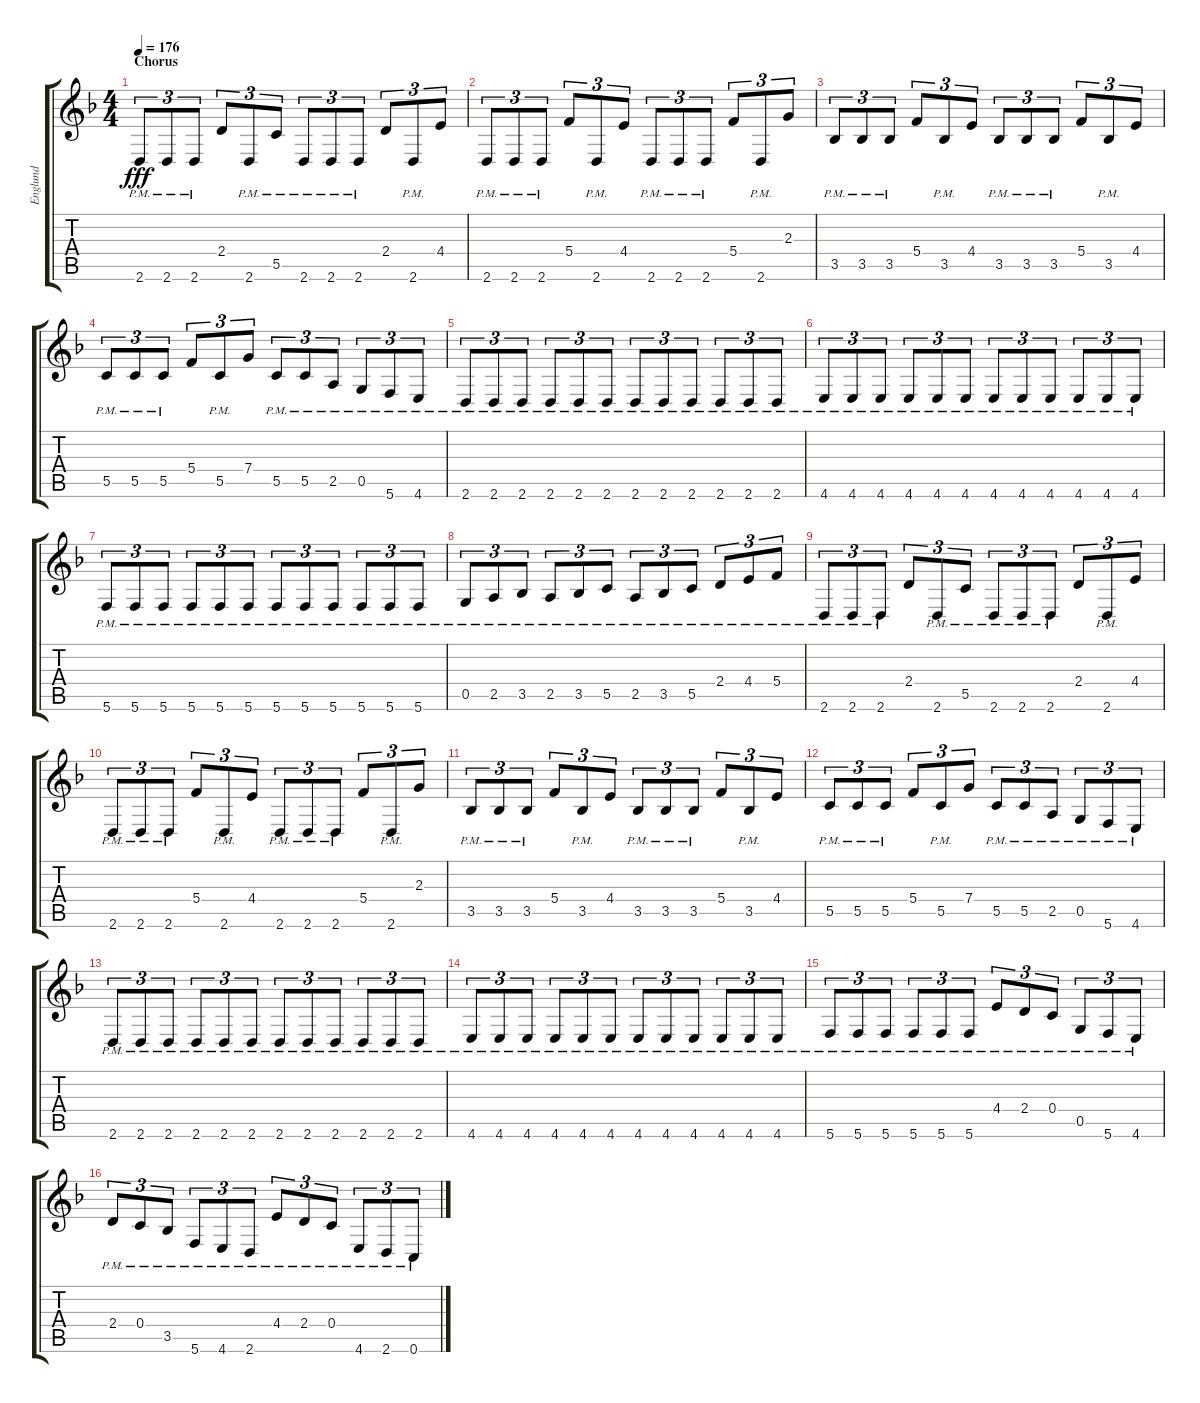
\track ("Englund" "Englund") {instrument distortionguitar}
\staff {score tabs}
\tuning (D4 A3 F3 C3 G2 C2) {hide}
\ts (4 4)
\section ("" "Chorus")
\tempo 176
\clef g2
\ks f
2.6{pm}.8{tu (3 2) dy fff} 2.6{pm}.8{tu (3 2)} 2.6{pm}.8{tu (3 2)} 2.4.8{tu (3 2)} 2.6{pm}.8{tu (3 2)} 5.5{pm}.8{tu (3 2)} 2.6{pm}.8{tu (3 2)} 2.6{pm}.8{tu (3 2)} 2.6{pm}.8{tu (3 2)} 2.4.8{tu (3 2)} 2.6{pm}.8{tu (3 2)} 4.4.8{tu (3 2)} |
2.6{pm}.8{tu (3 2)} 2.6{pm}.8{tu (3 2)} 2.6{pm}.8{tu (3 2)} 5.4.8{tu (3 2)} 2.6{pm}.8{tu (3 2)} 4.4.8{tu (3 2)} 2.6{pm}.8{tu (3 2)} 2.6{pm}.8{tu (3 2)} 2.6{pm}.8{tu (3 2)} 5.4.8{tu (3 2)} 2.6{pm}.8{tu (3 2)} 2.3.8{tu (3 2)} |
3.5{pm}.8{tu (3 2)} 3.5{pm}.8{tu (3 2)} 3.5{pm}.8{tu (3 2)} 5.4.8{tu (3 2)} 3.5{pm}.8{tu (3 2)} 4.4.8{tu (3 2)} 3.5{pm}.8{tu (3 2)} 3.5{pm}.8{tu (3 2)} 3.5{pm}.8{tu (3 2)} 5.4.8{tu (3 2)} 3.5{pm}.8{tu (3 2)} 4.4.8{tu (3 2)} |
5.5{pm}.8{tu (3 2)} 5.5{pm}.8{tu (3 2)} 5.5{pm}.8{tu (3 2)} 5.4.8{tu (3 2)} 5.5{pm}.8{tu (3 2)} 7.4.8{tu (3 2)} 5.5{pm}.8{tu (3 2)} 5.5{pm}.8{tu (3 2)} 2.5{pm}.8{tu (3 2)} 0.5{pm}.8{tu (3 2)} 5.6{pm}.8{tu (3 2)} 4.6{pm}.8{tu (3 2)} |
2.6{pm}.8{tu (3 2)} 2.6{pm}.8{tu (3 2)} 2.6{pm}.8{tu (3 2)} 2.6{pm}.8{tu (3 2)} 2.6{pm}.8{tu (3 2)} 2.6{pm}.8{tu (3 2)} 2.6{pm}.8{tu (3 2)} 2.6{pm}.8{tu (3 2)} 2.6{pm}.8{tu (3 2)} 2.6{pm}.8{tu (3 2)} 2.6{pm}.8{tu (3 2)} 2.6{pm}.8{tu (3 2)} |
4.6{pm}.8{tu (3 2)} 4.6{pm}.8{tu (3 2)} 4.6{pm}.8{tu (3 2)} 4.6{pm}.8{tu (3 2)} 4.6{pm}.8{tu (3 2)} 4.6{pm}.8{tu (3 2)} 4.6{pm}.8{tu (3 2)} 4.6{pm}.8{tu (3 2)} 4.6{pm}.8{tu (3 2)} 4.6{pm}.8{tu (3 2)} 4.6{pm}.8{tu (3 2)} 4.6{pm}.8{tu (3 2)} |
5.6{pm}.8{tu (3 2)} 5.6{pm}.8{tu (3 2)} 5.6{pm}.8{tu (3 2)} 5.6{pm}.8{tu (3 2)} 5.6{pm}.8{tu (3 2)} 5.6{pm}.8{tu (3 2)} 5.6{pm}.8{tu (3 2)} 5.6{pm}.8{tu (3 2)} 5.6{pm}.8{tu (3 2)} 5.6{pm}.8{tu (3 2)} 5.6{pm}.8{tu (3 2)} 5.6{pm}.8{tu (3 2)} |
0.5{pm}.8{tu (3 2)} 2.5{pm}.8{tu (3 2)} 3.5{pm}.8{tu (3 2)} 2.5{pm}.8{tu (3 2)} 3.5{pm}.8{tu (3 2)} 5.5{pm}.8{tu (3 2)} 2.5{pm}.8{tu (3 2)} 3.5{pm}.8{tu (3 2)} 5.5{pm}.8{tu (3 2)} 2.4{pm}.8{tu (3 2)} 4.4{pm}.8{tu (3 2)} 5.4{pm}.8{tu (3 2)} |
2.6{pm}.8{tu (3 2)} 2.6{pm}.8{tu (3 2)} 2.6{pm}.8{tu (3 2)} 2.4.8{tu (3 2)} 2.6{pm}.8{tu (3 2)} 5.5{pm}.8{tu (3 2)} 2.6{pm}.8{tu (3 2)} 2.6{pm}.8{tu (3 2)} 2.6{pm}.8{tu (3 2)} 2.4.8{tu (3 2)} 2.6{pm}.8{tu (3 2)} 4.4.8{tu (3 2)} |
2.6{pm}.8{tu (3 2)} 2.6{pm}.8{tu (3 2)} 2.6{pm}.8{tu (3 2)} 5.4.8{tu (3 2)} 2.6{pm}.8{tu (3 2)} 4.4.8{tu (3 2)} 2.6{pm}.8{tu (3 2)} 2.6{pm}.8{tu (3 2)} 2.6{pm}.8{tu (3 2)} 5.4.8{tu (3 2)} 2.6{pm}.8{tu (3 2)} 2.3.8{tu (3 2)} |
3.5{pm}.8{tu (3 2)} 3.5{pm}.8{tu (3 2)} 3.5{pm}.8{tu (3 2)} 5.4.8{tu (3 2)} 3.5{pm}.8{tu (3 2)} 4.4.8{tu (3 2)} 3.5{pm}.8{tu (3 2)} 3.5{pm}.8{tu (3 2)} 3.5{pm}.8{tu (3 2)} 5.4.8{tu (3 2)} 3.5{pm}.8{tu (3 2)} 4.4.8{tu (3 2)} |
5.5{pm}.8{tu (3 2)} 5.5{pm}.8{tu (3 2)} 5.5{pm}.8{tu (3 2)} 5.4.8{tu (3 2)} 5.5{pm}.8{tu (3 2)} 7.4.8{tu (3 2)} 5.5{pm}.8{tu (3 2)} 5.5{pm}.8{tu (3 2)} 2.5{pm}.8{tu (3 2)} 0.5{pm}.8{tu (3 2)} 5.6{pm}.8{tu (3 2)} 4.6{pm}.8{tu (3 2)} |
2.6{pm}.8{tu (3 2)} 2.6{pm}.8{tu (3 2)} 2.6{pm}.8{tu (3 2)} 2.6{pm}.8{tu (3 2)} 2.6{pm}.8{tu (3 2)} 2.6{pm}.8{tu (3 2)} 2.6{pm}.8{tu (3 2)} 2.6{pm}.8{tu (3 2)} 2.6{pm}.8{tu (3 2)} 2.6{pm}.8{tu (3 2)} 2.6{pm}.8{tu (3 2)} 2.6{pm}.8{tu (3 2)} |
4.6{pm}.8{tu (3 2)} 4.6{pm}.8{tu (3 2)} 4.6{pm}.8{tu (3 2)} 4.6{pm}.8{tu (3 2)} 4.6{pm}.8{tu (3 2)} 4.6{pm}.8{tu (3 2)} 4.6{pm}.8{tu (3 2)} 4.6{pm}.8{tu (3 2)} 4.6{pm}.8{tu (3 2)} 4.6{pm}.8{tu (3 2)} 4.6{pm}.8{tu (3 2)} 4.6{pm}.8{tu (3 2)} |
5.6{pm}.8{tu (3 2)} 5.6{pm}.8{tu (3 2)} 5.6{pm}.8{tu (3 2)} 5.6{pm}.8{tu (3 2)} 5.6{pm}.8{tu (3 2)} 5.6{pm}.8{tu (3 2)} 4.4{pm}.8{tu (3 2)} 2.4{pm}.8{tu (3 2)} 0.4{pm}.8{tu (3 2)} 0.5{pm}.8{tu (3 2)} 5.6{pm}.8{tu (3 2)} 4.6{pm}.8{tu (3 2)} |
2.4{pm}.8{tu (3 2)} 0.4{pm}.8{tu (3 2)} 3.5{pm}.8{tu (3 2)} 5.6{pm}.8{tu (3 2)} 4.6{pm}.8{tu (3 2)} 2.6{pm}.8{tu (3 2)} 4.4{pm}.8{tu (3 2)} 2.4{pm}.8{tu (3 2)} 0.4{pm}.8{tu (3 2)} 4.6{pm}.8{tu (3 2)} 2.6{pm}.8{tu (3 2)} 0.6{pm}.8{tu (3 2)}
